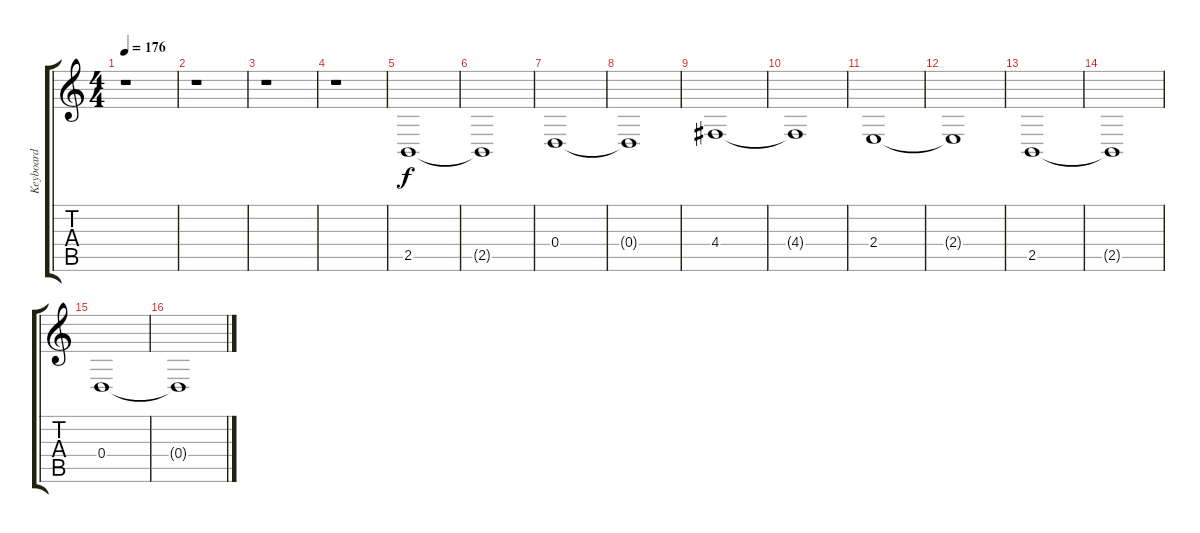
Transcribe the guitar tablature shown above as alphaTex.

\track ("Keyboard" "Keyboard") {instrument stringensemble1}
\staff {score tabs}
\tuning (E4 B3 G3 D3 A2 E2) {hide}
\ts (4 4)
\tempo 176
\clef g2
\ks c
r.1{dy f} |
r.1 |
r.1 |
r.1 |
2.5.1 |
2.5{t}.1 |
0.4.1 |
0.4{t}.1 |
4.4.1 |
4.4{t}.1 |
2.4.1 |
2.4{t}.1 |
2.5.1 |
2.5{t}.1 |
0.4.1 |
0.4{t}.1
